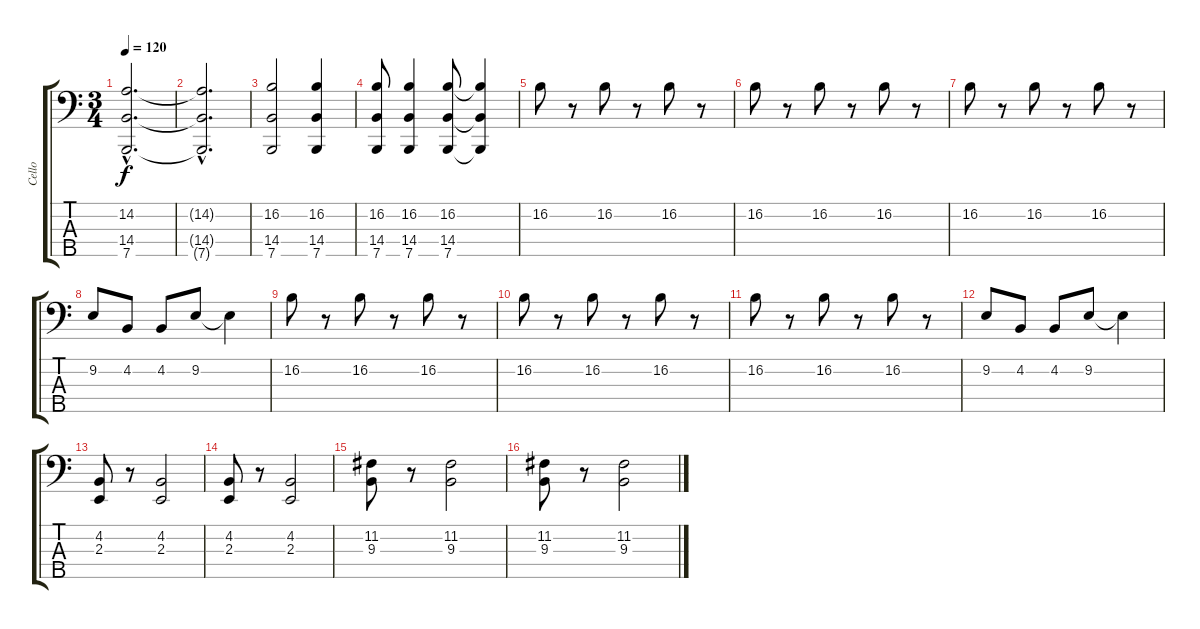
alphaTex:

\track ("Cello" "Cello") {instrument cello}
\staff {score tabs}
\tuning (B2 G2 D2 A1 E1) {hide}
\ts (3 4)
\tempo 120
\clef f4
\ks c
(14.2{hac} 14.4{hac} 7.5{hac}).2{d dy f} |
(14.2{hac t} 14.4{hac t} 7.5{hac t}).2{d} |
(16.2 14.4 7.5).2 (16.2 14.4 7.5).4 |
(16.2 14.4 7.5).8 (16.2 14.4 7.5).4 (16.2 14.4 7.5).8 (16.2{t} 14.4{t} 7.5{t}).4 |
16.2.8 r.8 16.2.8 r.8 16.2.8 r.8 |
16.2.8 r.8 16.2.8 r.8 16.2.8 r.8 |
16.2.8 r.8 16.2.8 r.8 16.2.8 r.8 |
9.2.8 4.2.8 4.2.8 9.2.8 9.2{t}.4 |
16.2.8 r.8 16.2.8 r.8 16.2.8 r.8 |
16.2.8 r.8 16.2.8 r.8 16.2.8 r.8 |
16.2.8 r.8 16.2.8 r.8 16.2.8 r.8 |
9.2.8 4.2.8 4.2.8 9.2.8 9.2{t}.4 |
(4.2 2.3).8 r.8 (4.2 2.3).2 |
(4.2 2.3).8 r.8 (4.2 2.3).2 |
(11.2 9.3).8 r.8 (11.2 9.3).2 |
(11.2 9.3).8 r.8 (11.2 9.3).2
